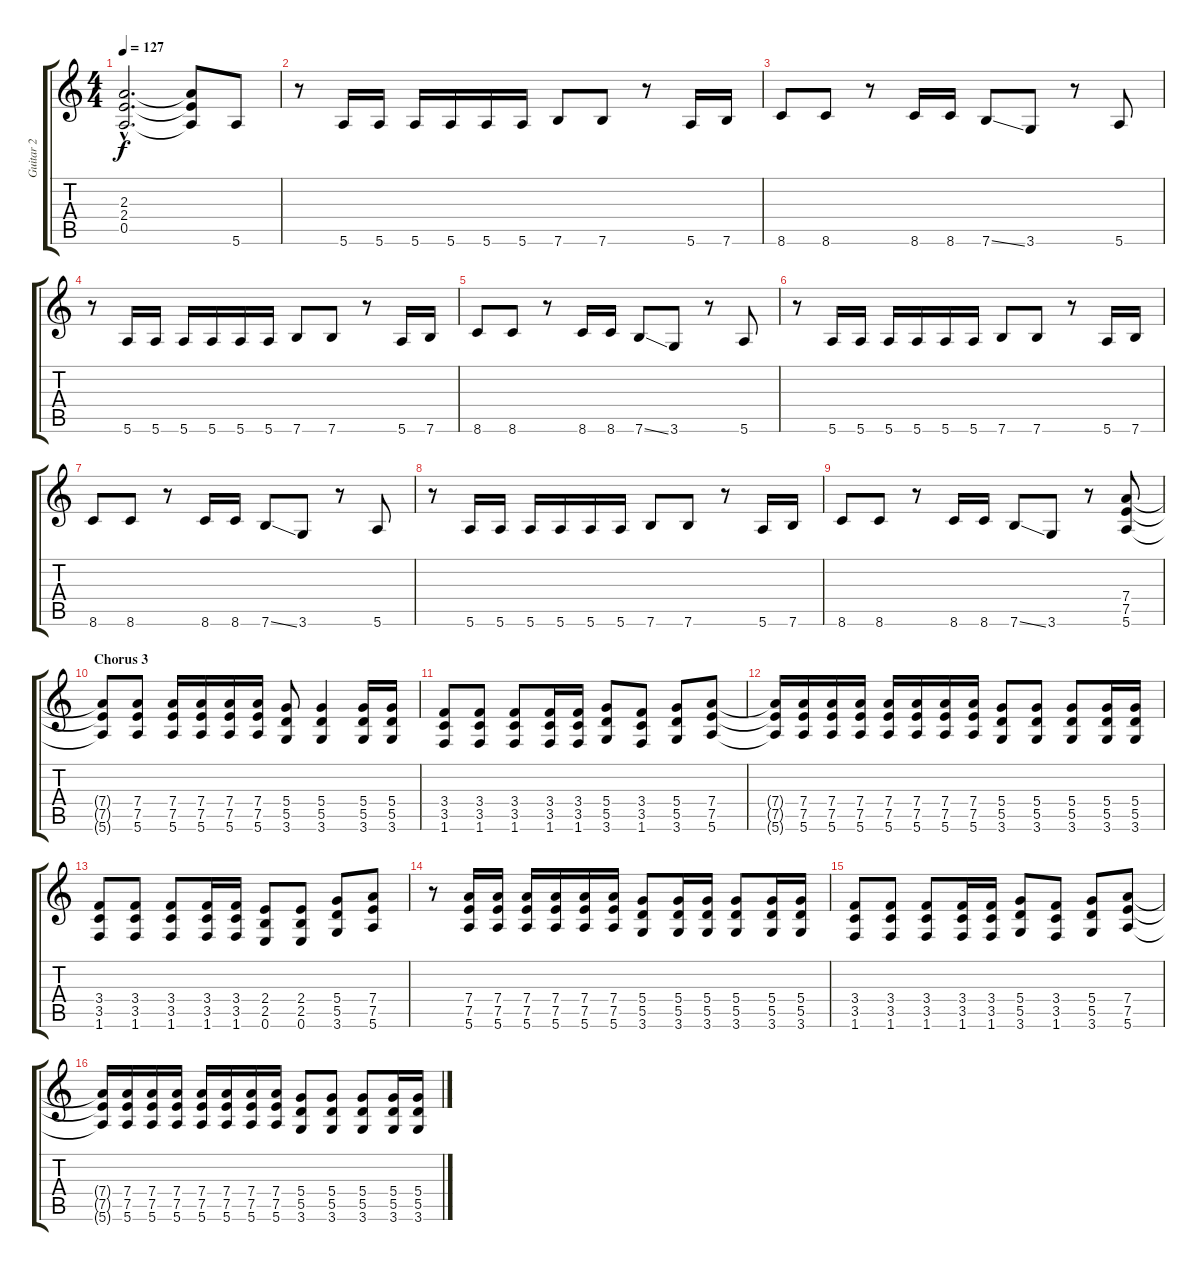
\track ("Guitar 2" "Guitar 2") {instrument distortionguitar}
\staff {score tabs}
\tuning (E4 B3 G3 D3 A2 E2) {hide}
\ts (4 4)
\tempo 127
\clef g2
\ks c
(2.3{hac t} 2.4{hac t} 0.5{hac t}).2{d dy f} (2.3{t} 2.4{t} 0.5{t}).8 5.6.8{instrument electricguitarmuted} |
r.8 5.6.16 5.6.16 5.6.16 5.6.16 5.6.16 5.6.16 7.6.8 7.6.8 r.8 5.6.16 7.6.16 |
8.6.8 8.6.8 r.8 8.6.16 8.6.16 7.6{ss}.8 3.6.8 r.8 5.6.8 |
r.8 5.6.16 5.6.16 5.6.16 5.6.16 5.6.16 5.6.16 7.6.8 7.6.8 r.8 5.6.16 7.6.16 |
8.6.8 8.6.8 r.8 8.6.16 8.6.16 7.6{ss}.8 3.6.8 r.8 5.6.8 |
r.8 5.6.16 5.6.16 5.6.16 5.6.16 5.6.16 5.6.16 7.6.8 7.6.8 r.8 5.6.16 7.6.16 |
8.6.8 8.6.8 r.8 8.6.16 8.6.16 7.6{ss}.8 3.6.8 r.8 5.6.8 |
r.8 5.6.16 5.6.16 5.6.16 5.6.16 5.6.16 5.6.16 7.6.8 7.6.8 r.8 5.6.16 7.6.16 |
8.6.8{instrument distortionguitar} 8.6.8 r.8 8.6.16 8.6.16 7.6{ss}.8 3.6.8 r.8 (7.4 7.5 5.6).8 |
\section ("" "Chorus 3")
(7.4{t} 7.5{t} 5.6{t}).8 (7.4 7.5 5.6).8 (7.4 7.5 5.6).16 (7.4 7.5 5.6).16 (7.4 7.5 5.6).16 (7.4 7.5 5.6).16 (5.4 5.5 3.6).8 (5.4 5.5 3.6).4 (5.4 5.5 3.6).16 (5.4 5.5 3.6).16 |
(3.4 3.5 1.6).8 (3.4 3.5 1.6).8 (3.4 3.5 1.6).8 (3.4 3.5 1.6).16 (3.4 3.5 1.6).16 (5.4 5.5 3.6).8 (3.4 3.5 1.6).8 (5.4 5.5 3.6).8 (7.4 7.5 5.6).8 |
(7.4{t} 7.5{t} 5.6{t}).16 (7.4 7.5 5.6).16 (7.4 7.5 5.6).16 (7.4 7.5 5.6).16 (7.4 7.5 5.6).16 (7.4 7.5 5.6).16 (7.4 7.5 5.6).16 (7.4 7.5 5.6).16 (5.4 5.5 3.6).8 (5.4 5.5 3.6).8 (5.4 5.5 3.6).8 (5.4 5.5 3.6).16 (5.4 5.5 3.6).16 |
(3.4 3.5 1.6).8 (3.4 3.5 1.6).8 (3.4 3.5 1.6).8 (3.4 3.5 1.6).16 (3.4 3.5 1.6).16 (2.4 2.5 0.6).8 (2.4 2.5 0.6).8 (5.4 5.5 3.6).8 (7.4 7.5 5.6).8 |
r.8 (7.4 7.5 5.6).16 (7.4 7.5 5.6).16 (7.4 7.5 5.6).16 (7.4 7.5 5.6).16 (7.4 7.5 5.6).16 (7.4 7.5 5.6).16 (5.4 5.5 3.6).8 (5.4 5.5 3.6).16 (5.4 5.5 3.6).16 (5.4 5.5 3.6).8 (5.4 5.5 3.6).16 (5.4 5.5 3.6).16 |
(3.4 3.5 1.6).8 (3.4 3.5 1.6).8 (3.4 3.5 1.6).8 (3.4 3.5 1.6).16 (3.4 3.5 1.6).16 (5.4 5.5 3.6).8 (3.4 3.5 1.6).8 (5.4 5.5 3.6).8 (7.4 7.5 5.6).8 |
(7.4{t} 7.5{t} 5.6{t}).16 (7.4 7.5 5.6).16 (7.4 7.5 5.6).16 (7.4 7.5 5.6).16 (7.4 7.5 5.6).16 (7.4 7.5 5.6).16 (7.4 7.5 5.6).16 (7.4 7.5 5.6).16 (5.4 5.5 3.6).8 (5.4 5.5 3.6).8 (5.4 5.5 3.6).8 (5.4 5.5 3.6).16 (5.4 5.5 3.6).16
